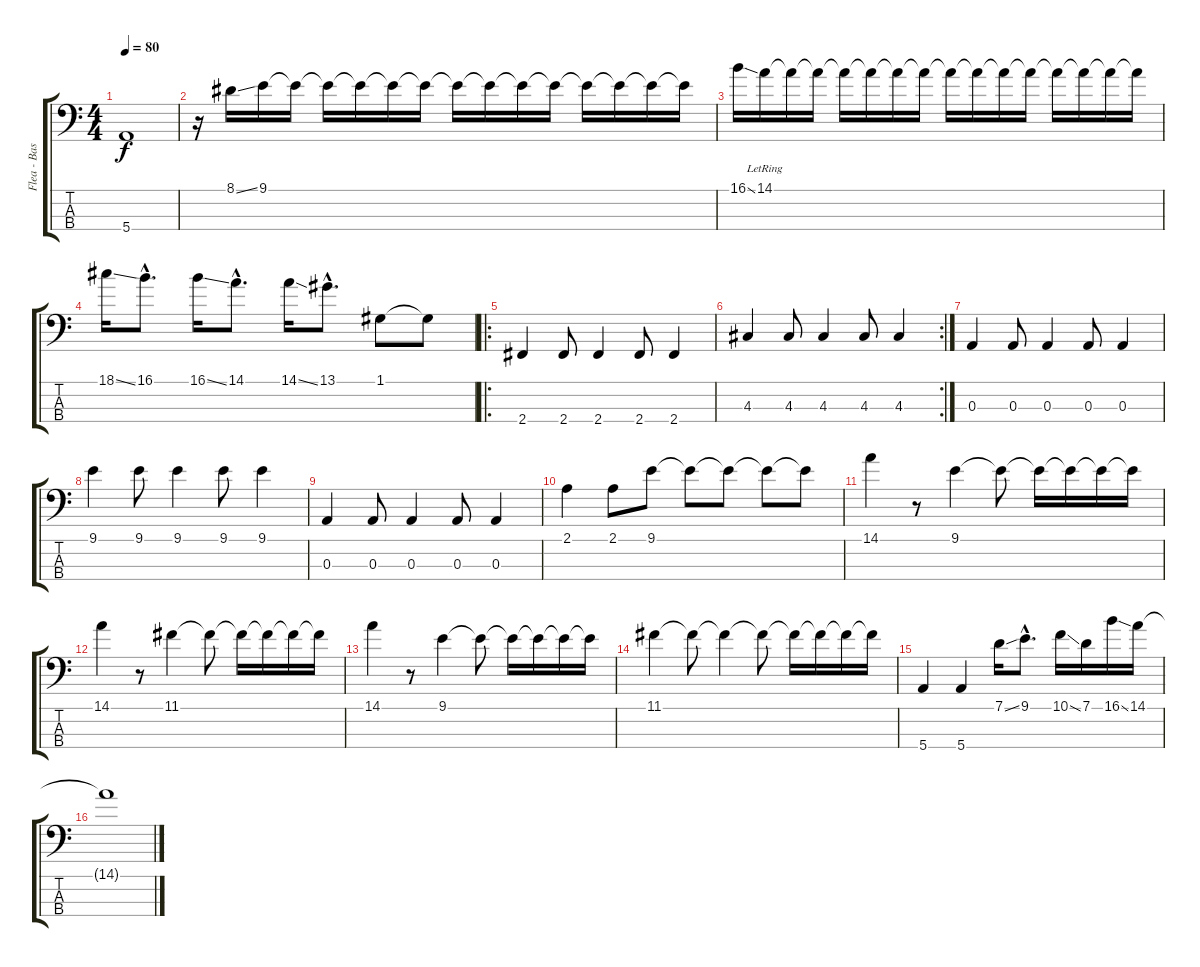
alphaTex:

\track ("Flea - Bass" "Flea - Bas") {instrument electricbassfinger}
\staff {score tabs}
\tuning (G2 D2 A1 E1) {hide}
\ts (4 4)
\tempo 80
\clef f4
\ks c
5.4.1{dy f instrument electricbassfinger} |
r.16 8.1{ss}.16 9.1.16 9.1{t}.16 9.1{t}.16 9.1{t}.16 9.1{t}.16 9.1{t}.16 9.1{t}.16 9.1{t}.16 9.1{t}.16 9.1{t}.16 9.1{t}.16 9.1{t}.16 9.1{t}.16 9.1{t}.16 |
16.1{ss}.16 14.1{lr}.16 14.1{t}.16 14.1{t}.16 14.1{t}.16 14.1{t}.16 14.1{t}.16 14.1{t}.16 14.1{t}.16 14.1{t}.16 14.1{t}.16 14.1{t}.16 14.1{t}.16 14.1{t}.16 14.1{t}.16 14.1{t}.16 |
18.1{ss}.16 16.1{hac}.8{d} 16.1{ss}.16 14.1{hac}.8{d} 14.1{ss}.16 13.1{hac}.8{d} 1.1.8 1.1{t}.8 |
\ro
2.4.4 2.4.8 2.4.4 2.4.8 2.4.4 |
\rc 2
4.3.4 4.3.8 4.3.4 4.3.8 4.3.4 |
0.3.4 0.3.8 0.3.4 0.3.8 0.3.4 |
9.1.4 9.1.8 9.1.4 9.1.8 9.1.4 |
0.3.4 0.3.8 0.3.4 0.3.8 0.3.4 |
2.1.4 2.1.8 9.1.8 9.1{t}.8 9.1{t}.8 9.1{t}.8 9.1{t}.8 |
14.1.4 r.8 9.1.4 9.1{t}.8 9.1{t}.16 9.1{t}.16 9.1{t}.16 9.1{t}.16 |
14.1.4 r.8 11.1.4 11.1{t}.8 11.1{t}.16 11.1{t}.16 11.1{t}.16 11.1{t}.16 |
14.1.4 r.8 9.1.4 9.1{t}.8 9.1{t}.16 9.1{t}.16 9.1{t}.16 9.1{t}.16 |
11.1.4 11.1{t}.8 11.1{t}.4 11.1{t}.8 11.1{t}.16 11.1{t}.16 11.1{t}.16 11.1{t}.16 |
5.4.4 5.4.4 7.1{ss}.16 9.1{hac}.8{d} 10.1{ss}.16 7.1.16 16.1{ss}.16 14.1.16 |
14.1{t}.1
